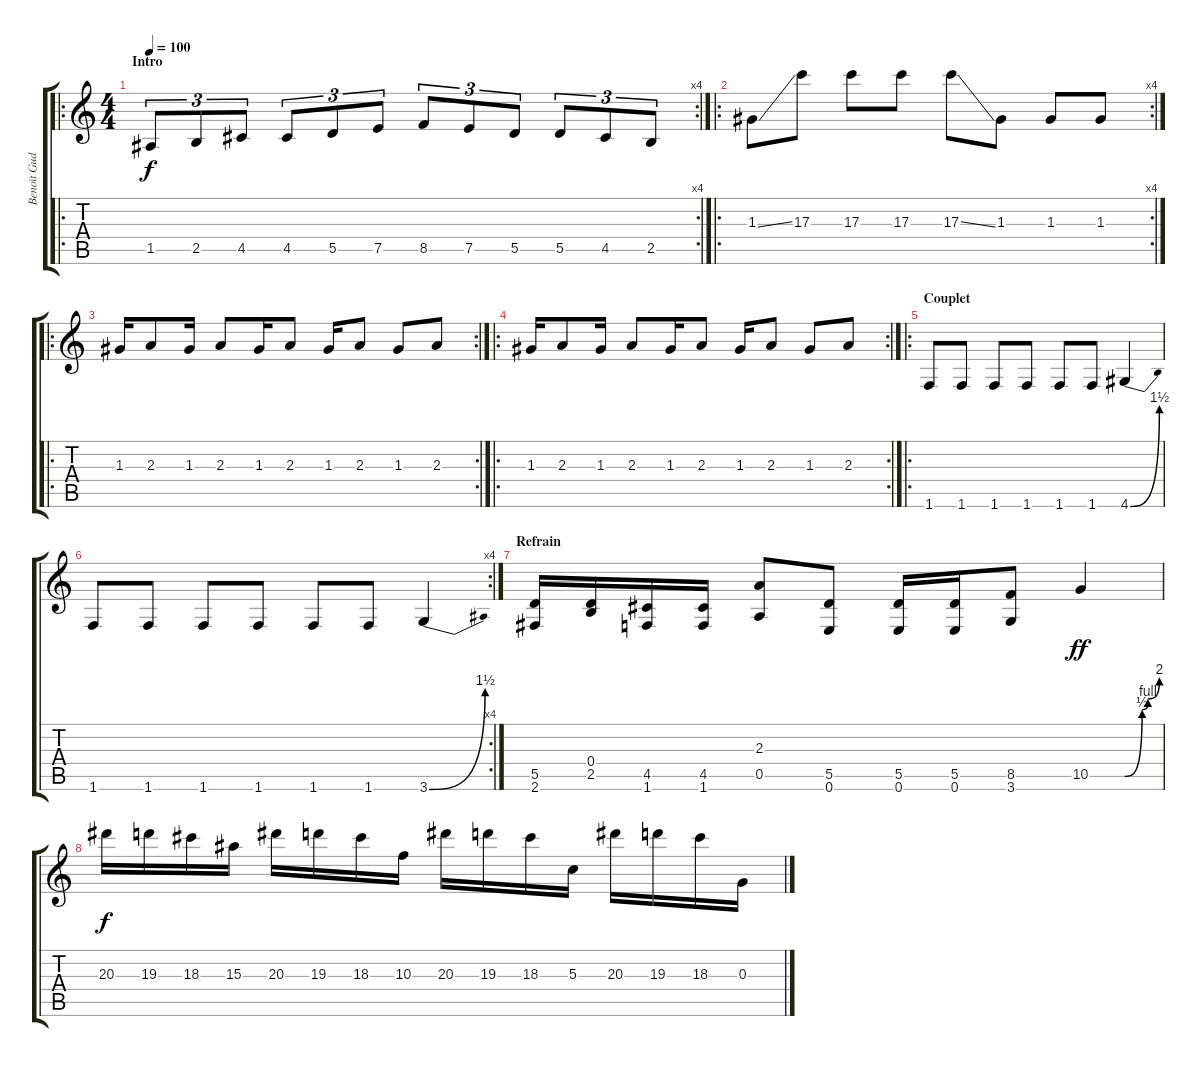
\track ("Benoït Gudeweicz (Guitare)" "Benoït Gud") {instrument distortionguitar}
\staff {score tabs}
\tuning (E4 B3 G3 D3 A2 E2) {hide}
\ro
\rc 4
\ts (4 4)
\section ("" "Intro")
\tempo 100
\clef g2
\ks c
1.5.8{tu (3 2) dy f instrument distortionguitar} 2.5.8{tu (3 2)} 4.5.8{tu (3 2)} 4.5.8{tu (3 2)} 5.5.8{tu (3 2)} 7.5.8{tu (3 2)} 8.5.8{tu (3 2)} 7.5.8{tu (3 2)} 5.5.8{tu (3 2)} 5.5.8{tu (3 2)} 4.5.8{tu (3 2)} 2.5.8{tu (3 2)} |
\ro
\rc 4
1.3{ss}.8 17.3.8 17.3.8 17.3.8 17.3{ss}.8 1.3.8 1.3.8 1.3.8 |
\ro
\rc 2
1.3.16 2.3.8 1.3.16 2.3.8 1.3.16 2.3.8 1.3.16 2.3.8 1.3.8 2.3.8 |
\ro
\rc 2
1.3.16 2.3.8 1.3.16 2.3.8 1.3.16 2.3.8 1.3.16 2.3.8 1.3.8 2.3.8 |
\ro
\section ("" "Couplet")
1.6.8 1.6.8 1.6.8 1.6.8 1.6.8 1.6.8 4.6{be (bend 0 0 60 6)}.4 |
\rc 4
1.6.8 1.6.8 1.6.8 1.6.8 1.6.8 1.6.8 3.6{be (bend 0 0 60 6)}.4 |
\section ("" "Refrain")
(5.5 2.6).16 (0.4 2.5).16 (4.5 1.6).16 (4.5 1.6).16 (2.3 0.5).8 (5.5 0.6).8 (5.5 0.6).16 (5.5 0.6).16 (8.5 3.6).8 10.5{be (custom 0 0 30 0 45 2 50 4 60 8)}.4{dy ff} |
20.3.16{dy f} 19.3.16 18.3.16 15.3.16 20.3.16 19.3.16 18.3.16 10.3.16 20.3.16 19.3.16 18.3.16 5.3.16 20.3.16 19.3.16 18.3.16 0.3.16
